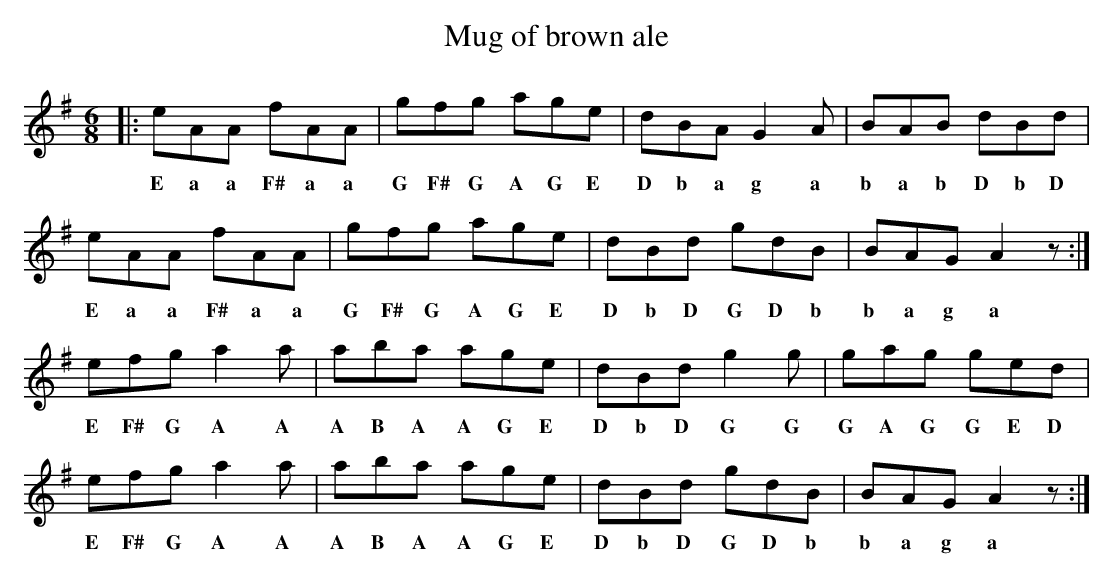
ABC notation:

X:1
T:Mug of brown ale
M:6/8
L:1/8
K:Ador
|:eAA fAA|gfg age|dBA G2A|BAB dBd|
w:E a a F# a a G F# G A G E D b a g a b a b D b D
eAA fAA|gfg age|dBd gdB|BAG A2z:|
w:E a a F# a a G F# G A G E D b D G D b b a g a G F# b a g a D
efg a2a|aba age|dBd g2g|gag ged|
w:E F# G A A A B A A G E D b D G G G A G G E D
efg a2a|aba age|dBd gdB|BAG A2z:|
w:E F# G A A A B A A G E D b D G D b b a g a D b a g a
